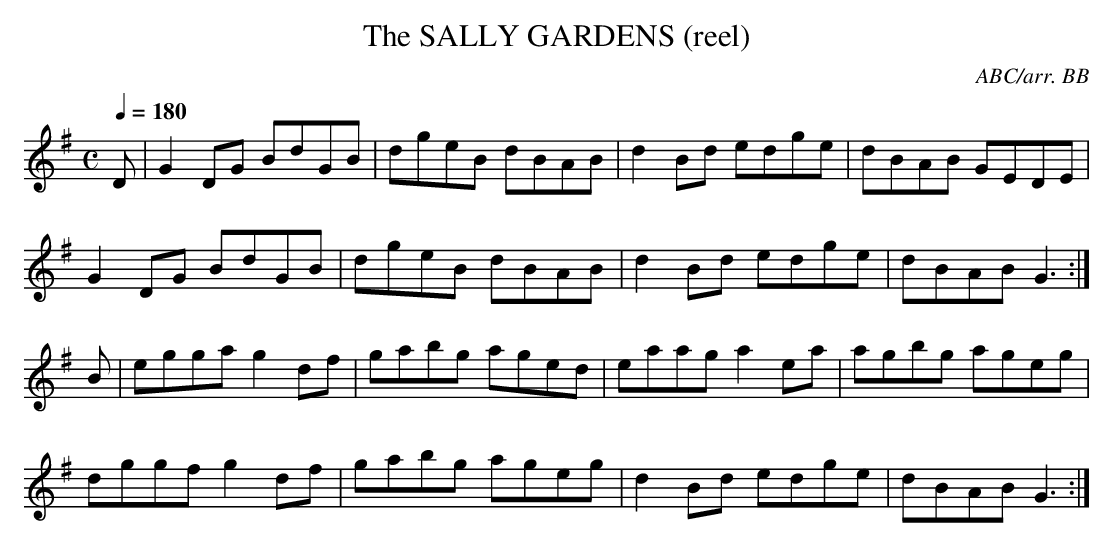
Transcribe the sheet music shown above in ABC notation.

X:1
T:SALLY GARDENS (reel), The
C:ABC/arr. BB
M:C
L:1/8
Q:1/4=180
K:G
D|G2DG BdGB|dgeB dBAB|d2Bd edge|dBAB GEDE|
G2DG BdGB|dgeB dBAB|d2Bd edge|dBAB G3:|
B|egga g2df|gabg aged|eaag a2ea|agbg ageg|
dggf g2df|gabg ageg|d2Bd edge|dBAB G3:|
